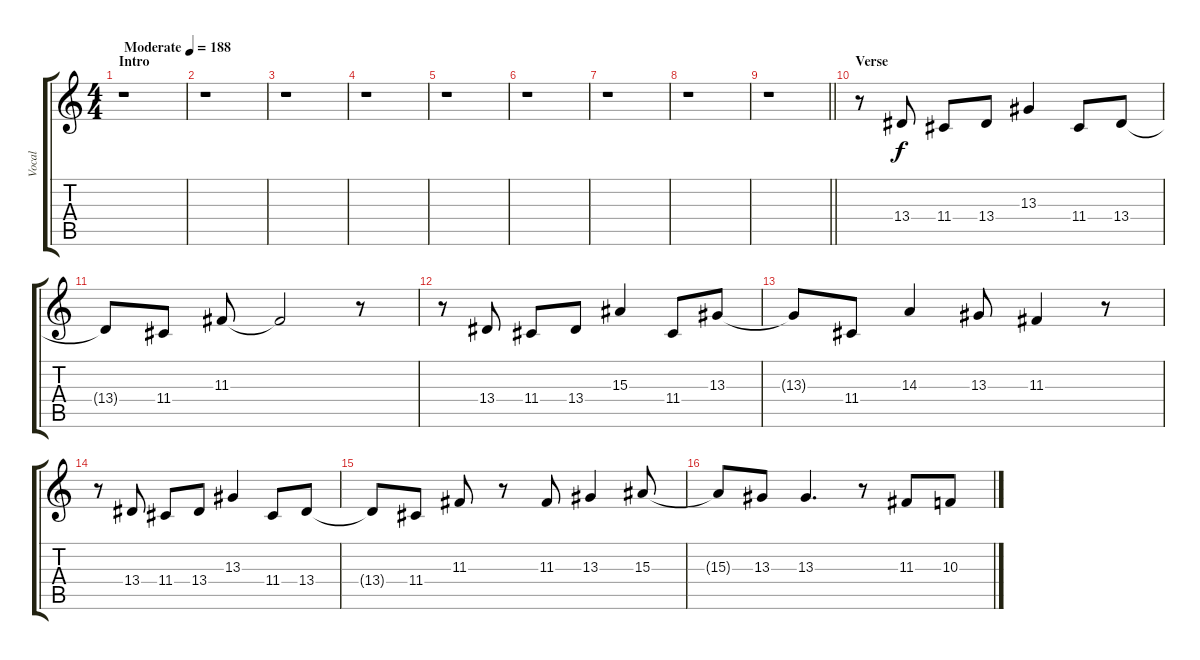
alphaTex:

\track ("Vocal" "Vocal") {instrument acousticgrandpiano}
\staff {score tabs}
\tuning (E4 B3 G3 D3 A2 E2) {hide}
\ts (4 4)
\section ("" "Intro")
\tempo (188 "Moderate")
\clef g2
\ks c
r.1{dy f instrument acousticgrandpiano} |
r.1 |
r.1 |
r.1 |
r.1 |
r.1 |
r.1 |
r.1 |
\barLineRight lightlight
r.1 |
\section ("" "Verse")
r.8 13.4.8 11.4.8 13.4.8 13.3.4 11.4.8 13.4.8 |
13.4{t}.8 11.4.8 11.3.8 11.3{t}.2 r.8 |
r.8 13.4.8 11.4.8 13.4.8 15.3.4 11.4.8 13.3.8 |
13.3{t}.8 11.4.8 14.3.4 13.3.8 11.3.4 r.8 |
r.8 13.4.8 11.4.8 13.4.8 13.3.4 11.4.8 13.4.8 |
13.4{t}.8 11.4.8 11.3.8 r.8 11.3.8 13.3.4 15.3.8 |
15.3{t}.8 13.3.8 13.3.4{d} r.8 11.3.8 10.3.8
